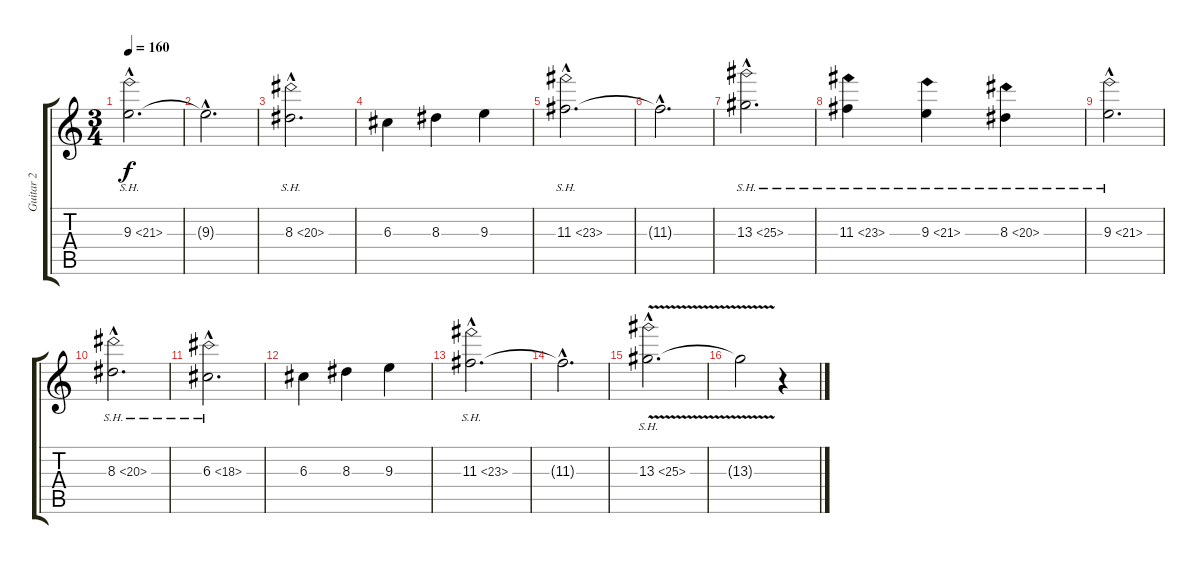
\track ("Guitar 2" "Guitar 2") {instrument distortionguitar}
\staff {score tabs}
\tuning (E4 B3 G3 D3 A2 E2) {hide}
\ts (3 4)
\tempo 160
\clef g2
\ks c
9.3{sh 12 hac}.2{d dy f volume 10} |
9.3{hac t}.2{d} |
8.3{sh 12 hac}.2{d} |
6.3.4 8.3.4 9.3.4 |
11.3{sh 12 hac}.2{d} |
11.3{hac t}.2{d} |
13.3{sh 12 hac}.2{d} |
11.3{sh 12}.4 9.3{sh 12}.4 8.3{sh 12}.4 |
9.3{sh 12 hac}.2{d} |
8.3{sh 12 hac}.2{d} |
6.3{sh 12 hac}.2{d} |
6.3.4 8.3.4 9.3.4 |
11.3{sh 12 hac}.2{d} |
11.3{hac t}.2{d} |
13.3{sh 12 v hac}.2{d volume 16} |
13.3{t}.2 r.4
